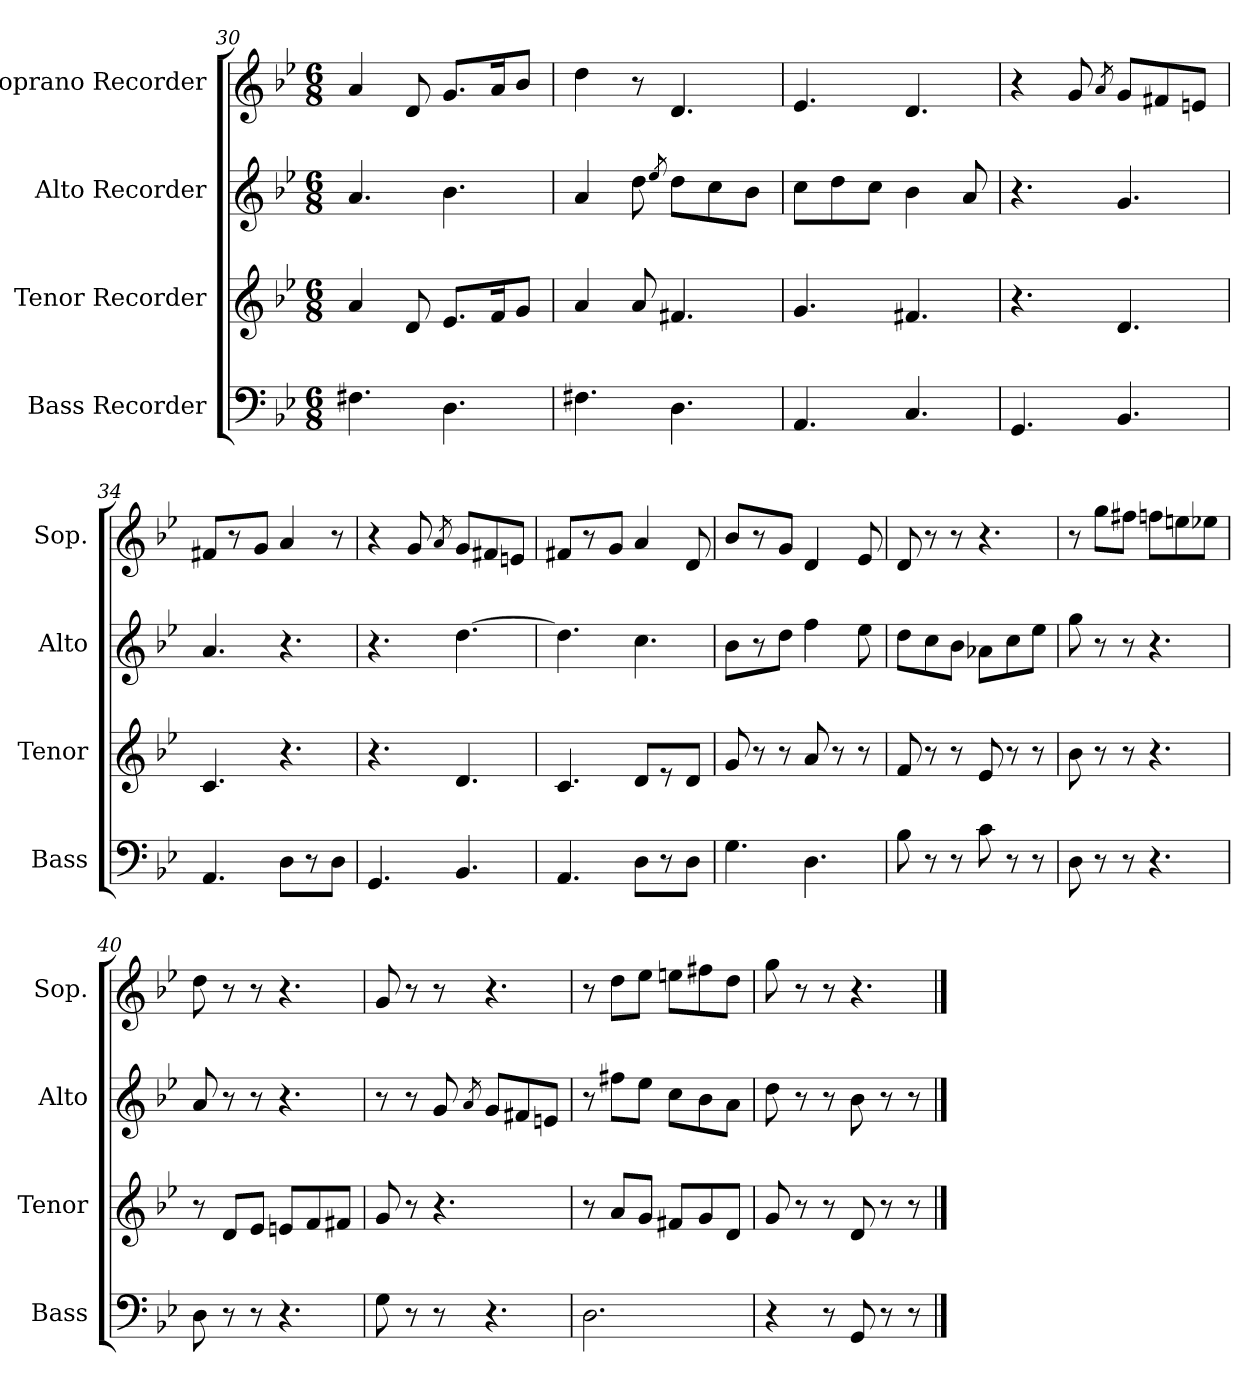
**kern	**kern	**kern	**kern
*part4	*part3	*part2	*part1
*staff4	*staff3	*staff2	*staff1
*I"Bass Recorder	*I"Tenor Recorder	*I"Alto Recorder	*I"Soprano Recorder
*I'Bass	*I'Tenor	*I'Alto	*I'Sop.
*clefF4	*clefG2	*clefG2	*clefG2
*ITrd-7c-12	*	*	*ITrd-7c-12
*k[b-e-]	*k[b-e-]	*k[b-e-]	*k[b-e-]
*g:	*g:	*g:	*g:
*M6/8	*M6/8	*M6/8	*M6/8
=30	=30	=30	=30
4.f#X\	4a/	4.a/	4aa/
.	8d/	.	8dd/
4.d\	8.e-/L	4.b-\	8.gg/L
.	16f/k	.	16aa/k
.	8g/J	.	8bb-/J
!!LO:PB:g=z
=31	=31	=31	=31
4.f#X\	4a/	4a/	4ddd\
.	8a/	8dd\	8r
.	.	8qee-/	.
4.d\	4.f#X/	8dd\L	4.dd/
.	.	8cc\	.
.	.	8b-\J	.
=32	=32	=32	=32
4.A/	4.g/	8cc\L	4.ee-/
.	.	8dd\	.
.	.	8cc\J	.
4.c/	4.f#X/	4b-\	4.dd/
.	.	8a/	.
=33	=33	=33	=33
4.G/	4.r	4.r	4r
.	.	.	8gg/
.	.	.	8qaa/
4.B-/	4.d/	4.g/	8gg/L
.	.	.	8ff#X/
.	.	.	8een/J
=34	=34	=34	=34
4.A/	4.c/	4.a/	8ff#X/L
.	.	.	8r
.	.	.	8gg/J
8d\L	4.r	4.r	4aa/
8r	.	.	.
8d\J	.	.	8r
=35	=35	=35	=35
4.G/	4.r	4.r	4r
.	.	.	8gg/
.	.	.	8qaa/
4.B-/	4.d/	[4.dd\	8gg/L
.	.	.	8ff#X/
.	.	.	8een/J
!!LO:LB:g=z
=36	=36	=36	=36
4.A/	4.c/	4.dd\]	8ff#X/L
.	.	.	8r
.	.	.	8gg/J
8d\L	8d/L	4.cc\	4aa/
8r	8r	.	.
8d\J	8d/J	.	8dd/
=37	=37	=37	=37
4.g\	8g/	8b-\L	8bb-/L
.	8r	8r	8r
.	8r	8dd\J	8gg/J
4.d\	8a/	4ff\	4dd/
.	8r	.	.
.	8r	8ee-\	8ee-/
=38	=38	=38	=38
8b-\	8f/	8dd\L	8dd/
8r	8r	8cc\	8r
8r	8r	8b-\J	8r
8cc\	8e-/	8a-X\L	4.r
8r	8r	8cc\	.
8r	8r	8ee-\J	.
=39	=39	=39	=39
8d\	8b-\	8gg\	8r
8r	8r	8r	8ggg\L
8r	8r	8r	8fff#X\J
4.r	4.r	4.r	8fffn\L
.	.	.	8eeen\
.	.	.	8eee-X\J
=40	=40	=40	=40
8d\	8r	8a/	8ddd\
8r	8d/L	8r	8r
8r	8e-/J	8r	8r
4.r	8en/L	4.r	4.r
.	8f/	.	.
.	8f#X/J	.	.
=41	=41	=41	=41
8g\	8g/	8r	8gg/
8r	8r	8r	8r
8r	4.r	8g/	8r
.	.	8qa/	.
4.r	.	8g/L	4.r
.	.	8f#X/	.
.	8ryy	8en/J	.
!!LO:LB:g=z
=42	=42	=42	=42
2.d\	8r	8r	8r
.	8a/L	8ff#X\L	8ddd\L
.	8g/J	8ee-\J	8eee-\J
.	8f#X/L	8cc\L	8eeen\L
.	8g/	8b-\	8fff#X\
.	8d/J	8a\J	8ddd\J
=43	=43	=43	=43
4r	8g/	8dd\	8ggg\
.	8r	8r	8r
8r	8r	8r	8r
8G/	8d/	8b-\	4.r
8r	8r	8r	.
8r	8r	8r	.
==	==	==	==
*-	*-	*-	*-
